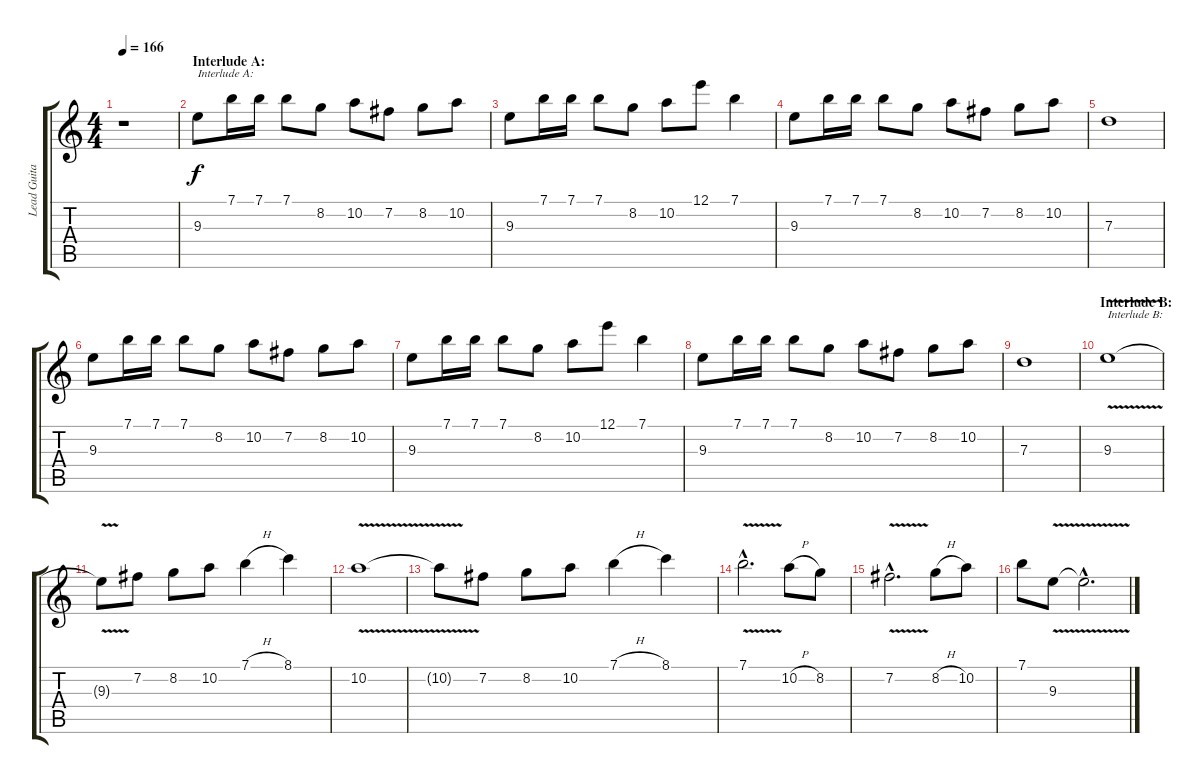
\track ("Lead Guitar I" "Lead Guita") {instrument distortionguitar}
\staff {score tabs}
\tuning (E4 B3 G3 D3 A2 E2) {hide}
\ts (4 4)
\tempo 166
\clef g2
\ks c
r.1{dy f} |
\section ("" "Interlude A:")
9.3.8{txt "Interlude A:"} 7.1.16 7.1.16 7.1.8 8.2.8 10.2.8 7.2.8 8.2.8 10.2.8 |
9.3.8 7.1.16 7.1.16 7.1.8 8.2.8 10.2.8 12.1.8 7.1.4 |
9.3.8 7.1.16 7.1.16 7.1.8 8.2.8 10.2.8 7.2.8 8.2.8 10.2.8 |
7.3.1 |
9.3.8 7.1.16 7.1.16 7.1.8 8.2.8 10.2.8 7.2.8 8.2.8 10.2.8 |
9.3.8 7.1.16 7.1.16 7.1.8 8.2.8 10.2.8 12.1.8 7.1.4 |
9.3.8 7.1.16 7.1.16 7.1.8 8.2.8 10.2.8 7.2.8 8.2.8 10.2.8 |
7.3.1 |
\section ("" "Interlude B:")
9.3{v}.1{txt "Interlude B:"} |
9.3{t}.8 7.2.8 8.2.8 10.2.8 7.1{h}.4 8.1.4 |
10.2{v}.1 |
10.2{t}.8 7.2.8 8.2.8 10.2.8 7.1{h}.4 8.1.4 |
7.1{v hac}.2{d} 10.2{h}.8 8.2.8 |
7.2{v hac}.2{d} 8.2{h}.8 10.2.8 |
7.1.8 9.3{v}.8 9.3{hac t}.2{d}
